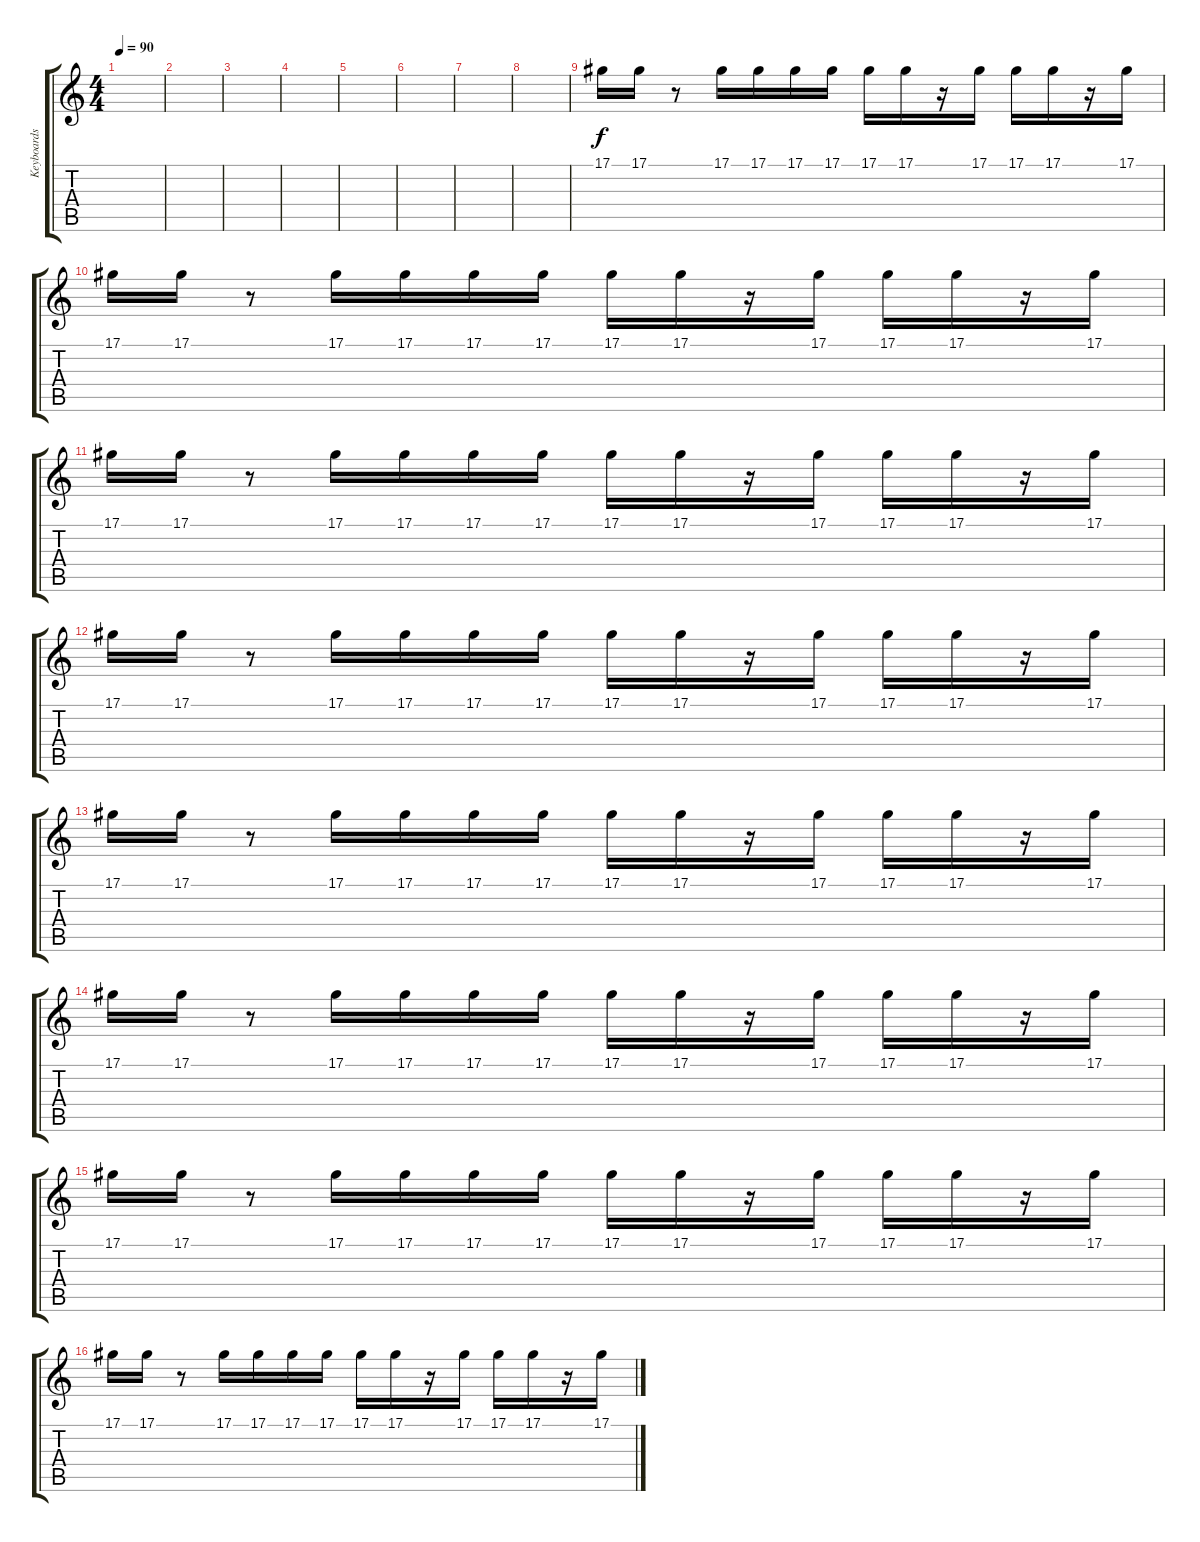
\track ("Keyboards" "Keyboards") {instrument electricgrandpiano}
\staff {score tabs}
\tuning (Eb4 Bb3 Gb3 Db3 Ab2 Eb2) {hide}
\ts (4 4)
\tempo 90
\clef g2
\ks c
|
|
|
|
|
|
|
|
17.1.16 17.1.16 r.8 17.1.16 17.1.16 17.1.16 17.1.16 17.1.16 17.1.16 r.16 17.1.16 17.1.16 17.1.16 r.16 17.1.16 |
17.1.16 17.1.16 r.8 17.1.16 17.1.16 17.1.16 17.1.16 17.1.16 17.1.16 r.16 17.1.16 17.1.16 17.1.16 r.16 17.1.16 |
17.1.16 17.1.16 r.8 17.1.16 17.1.16 17.1.16 17.1.16 17.1.16 17.1.16 r.16 17.1.16 17.1.16 17.1.16 r.16 17.1.16 |
17.1.16 17.1.16 r.8 17.1.16 17.1.16 17.1.16 17.1.16 17.1.16 17.1.16 r.16 17.1.16 17.1.16 17.1.16 r.16 17.1.16 |
17.1.16 17.1.16 r.8 17.1.16 17.1.16 17.1.16 17.1.16 17.1.16 17.1.16 r.16 17.1.16 17.1.16 17.1.16 r.16 17.1.16 |
17.1.16 17.1.16 r.8 17.1.16 17.1.16 17.1.16 17.1.16 17.1.16 17.1.16 r.16 17.1.16 17.1.16 17.1.16 r.16 17.1.16 |
17.1.16 17.1.16 r.8 17.1.16 17.1.16 17.1.16 17.1.16 17.1.16 17.1.16 r.16 17.1.16 17.1.16 17.1.16 r.16 17.1.16 |
17.1.16 17.1.16 r.8 17.1.16 17.1.16 17.1.16 17.1.16 17.1.16 17.1.16 r.16 17.1.16 17.1.16 17.1.16 r.16 17.1.16
